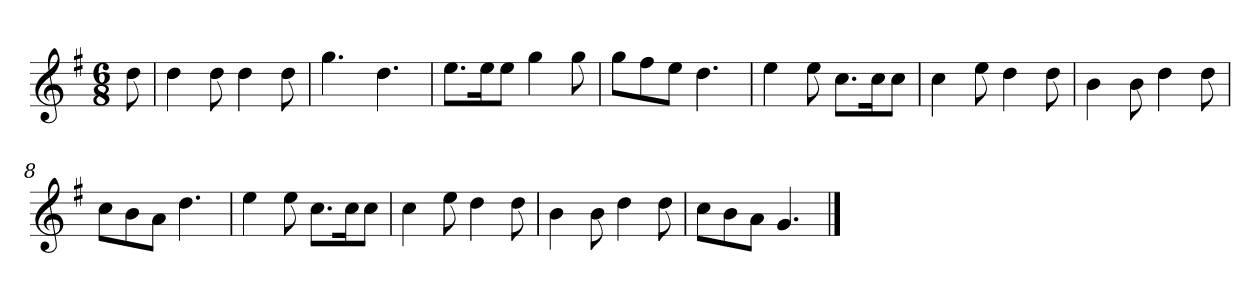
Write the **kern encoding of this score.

**kern
*part1
*staff1
*k[f#]
*M6/8
*MM120
=
8dd
=1
4dd
8dd
4dd
8dd
=2
4.gg
4.dd
=3
8.eeL
16eeK
8eeJ
4gg
8gg
=4
8ggL
8ff#
8eeJ
4.dd
=5
4ee
8ee
8.ccL
16ccK
8ccJ
=6
4cc
8ee
4dd
8dd
=7
4b
8b
4dd
8dd
=8
8ccL
8b
8aJ
4.dd
=9
4ee
8ee
8.ccL
16ccK
8ccJ
=10
4cc
8ee
4dd
8dd
=11
4b
8b
4dd
8dd
=12
8ccL
8b
8aJ
4.g
==
*-
